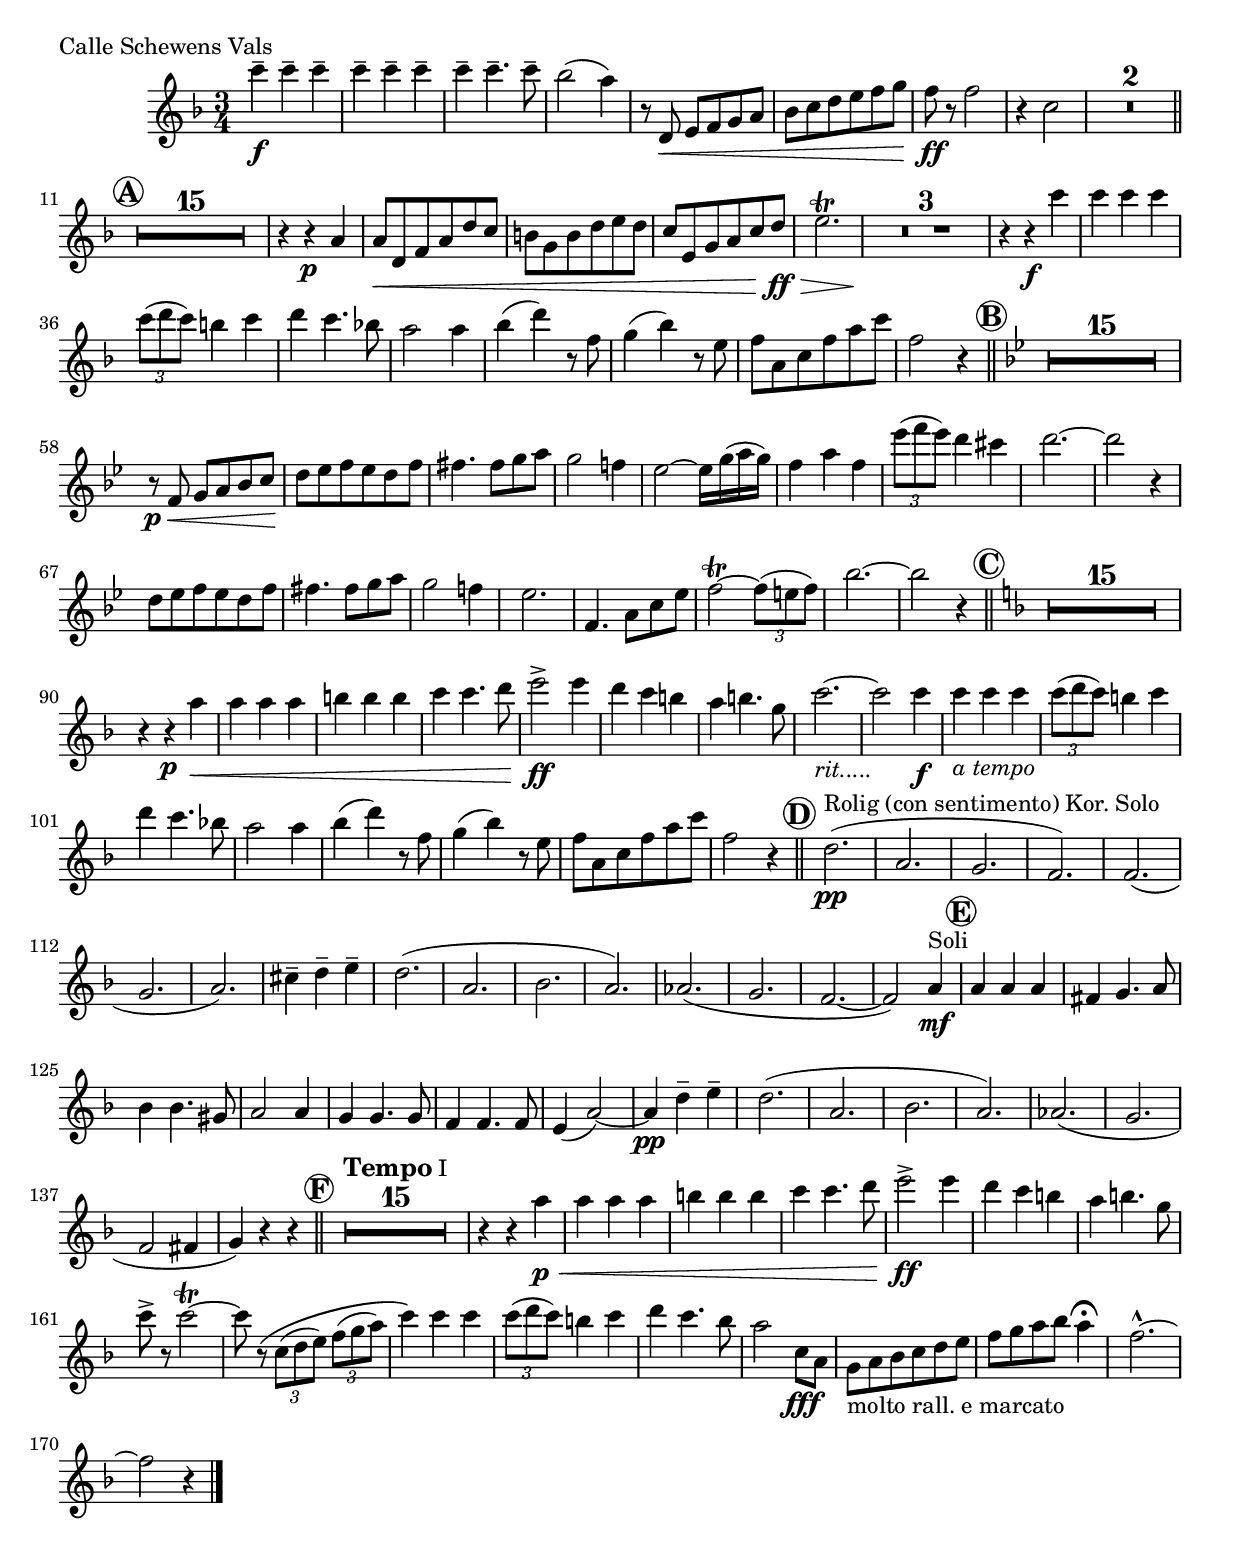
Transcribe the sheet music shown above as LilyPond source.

\version "2.18.0"
% When ready to include in collection: 1. Comment out top section.
% 				       2. Create include file of relative and
%					  header.
%#(allow-volta-hook "||")
%Comment out from here
%{
#(ly:set-option 'point-and-click #t)
%#(set-default-paper-size "a5" 'landscape)
#(set-default-paper-size "a4" 'portrait)
#(set-global-staff-size 18) % set staff-size when ready to print

\include "Marsch_format.ly"

%...to here
%}
  \score {

    % Svenska Polisens Marscher: 1. Title    
    \relative c'' { 
    	    \key f \major \time 3/4 
    	    \compressFullBarRests
    	    \set Score.markFormatter = #format-mark-circle-letters
    	    
    c'4--\f c-- c-- |c-- c-- c-- |c-- c4.-- c8-- |bes2 (a4) |r8 d,,\< e [f g a] 
    bes c d e f g |f\ff r f2 | r4 c2 |R2.*2 \bar "||" 
    
%Rehearsal mark
    \mark \default 
    R2.*15 |r4 r\p a |a8\< d, f a d c |b g b d e d |c e, g a c d\ff\> 
    e2.\trill |R2.*3\! |r4 r\f c' |c c c |\times 2/3 {c8 (d c)} b4 c |d c4. bes!8 
    a2 a4 |bes (d) r8 f, |g4 (bes) r8 e, |f a, c f a c |f,2 r4 \bar "||"
    
%Rehearsal mark
    \mark \default
    \key bes \major
    R2.*15 |r8\p f,\< g [a bes c] |d\! ees f ees d f |fis4. fis8 g a |g2 f!4 
    ees2~ ees16 g (a g) |f4 a f |\times 2/3 {ees'8 (f ees)} d4 cis |d2.~ |d2 r4
    d,8 ees f ees d f |fis4. fis8 g a |
    g2 f!4 |ees2. |f,4. a8 c ees |f2~\trill \times 2/3 {f8 (e f)} bes2.~ 
    bes2 r4 \bar "||"
 
 %Rehearsal mark
    \mark \default
    \key f \major
    R2.*15 |r4 r\p a4\< |a a a |b b b |c c4. d8 |e2->\ff e4 |d c b |a b4. g8 
    c2.~_\markup {\italic {rit.....}} |c2 c4\f |c_\markup {\italic {a tempo}} c c
    \times 2/3 {c8 (d c)} b4 c |d c4. bes!8 |a2 a4 |bes (d) r8 f, 
    g4 (bes) r8 e, |f8 a, c f a c |f,2 r4 \bar "||"
    
%Rehearsal mark
    \mark \default
    d2.\pp^\markup {\left-align {Rolig (con sentimento) \line {Kor. Solo}}} ( 
    a g f) |f (g a) |cis4-- d-- e-- |d2. (a bes a) aes (g f~ 
    f2) a4\mf^\markup {Soli}
    
%Rehearsal mark
    \mark \default
    a4 a a |fis g4. a8 |bes4 bes4. gis8 |a2 a4 |g g4. g8 |f4 f4. f8 |e4 (a2~)
    a4\pp d-- e-- |d2. (a bes a) aes (g f2 fis4 |g) r r \bar "||"
    
%Rehearsal mark
    \mark \default
    
    R2.*15^\markup {\bold \large Tempo I} |r4 r a'4\p\< |a a a |b b b |c c4. d8 
    e2->\ff e4 |d c b |a b4. g8 |c8-> r c2~\trill |c8 r\( \times 2/3 {c,8 (d e)}
    \times 2/3 {f (g a)} |c4\) c c |\times 2/3 {c8 (d c)} b4 c |d c4. bes8 
    a2 c,8\fff a |g_\markup {molto rall. e marcato} a bes c d e 
    f g a bes a4\fermata |f2.-^~ |f2 r4 \bar "|."
    
    }%end relative
    
    \header {
    	    piece = "Calle Schewens Vals"
    	    composer = "Evert Taube"
    	}
    \layout {ragged-last = ##t
    	}
    	
  }%end score
